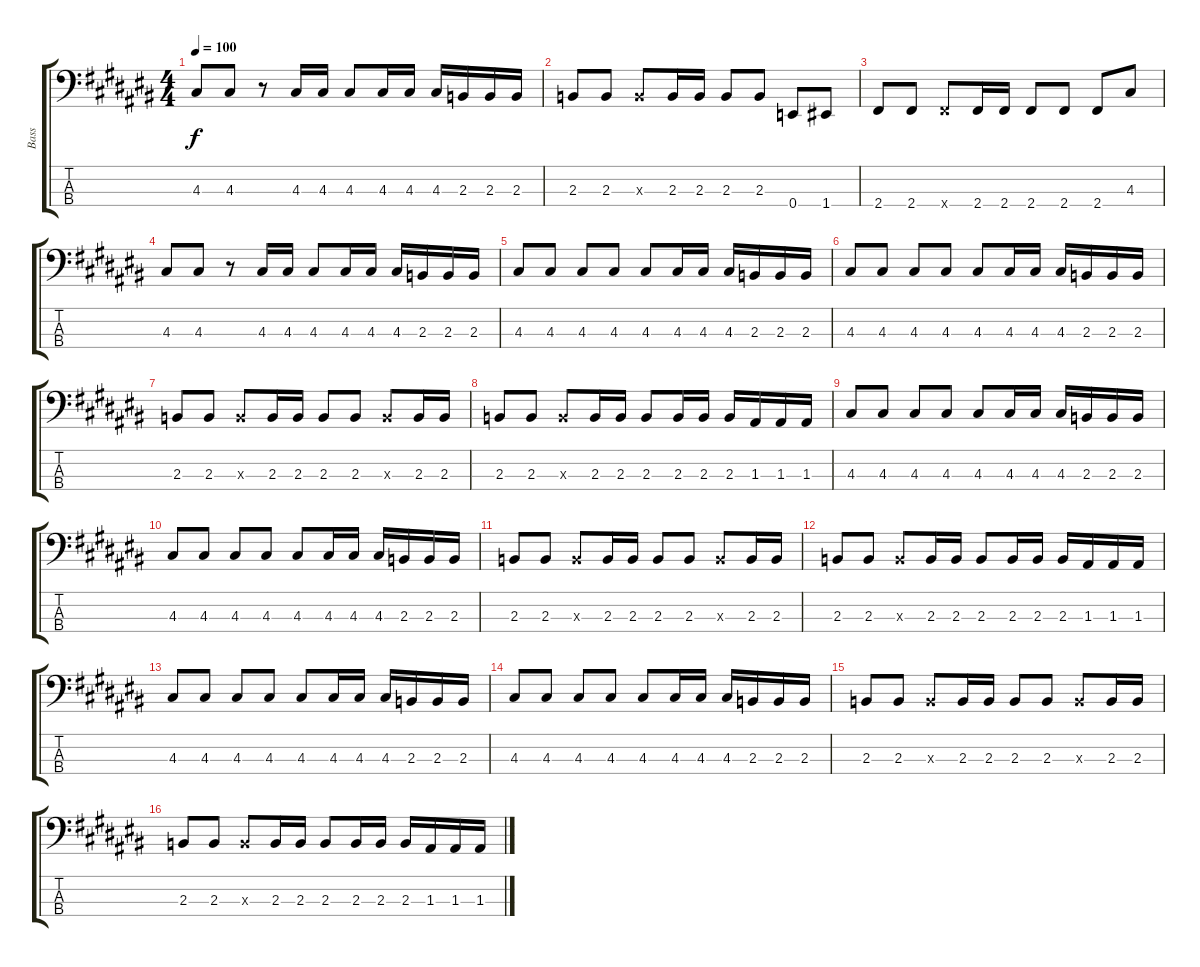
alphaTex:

\track ("Bass" "Bass") {instrument synthbass1}
\staff {score tabs}
\tuning (G2 D2 A1 E1) {hide}
\ts (4 4)
\tempo 100
\clef f4
\ks c#
4.3.8{dy f} 4.3.8 r.8 4.3.16 4.3.16 4.3.8 4.3.16 4.3.16 4.3.16 2.3.16 2.3.16 2.3.16 |
2.3.8 2.3.8 2.3{x}.8 2.3.16 2.3.16 2.3.8 2.3.8 0.4.8 1.4.8 |
2.4.8 2.4.8 2.4{x}.8 2.4.16 2.4.16 2.4.8 2.4.8 2.4.8 4.3.8 |
4.3.8 4.3.8 r.8 4.3.16 4.3.16 4.3.8 4.3.16 4.3.16 4.3.16 2.3.16 2.3.16 2.3.16 |
4.3.8 4.3.8 4.3.8 4.3.8 4.3.8 4.3.16 4.3.16 4.3.16 2.3.16 2.3.16 2.3.16 |
4.3.8 4.3.8 4.3.8 4.3.8 4.3.8 4.3.16 4.3.16 4.3.16 2.3.16 2.3.16 2.3.16 |
2.3.8 2.3.8 2.3{x}.8 2.3.16 2.3.16 2.3.8 2.3.8 2.3{x}.8 2.3.16 2.3.16 |
2.3.8 2.3.8 2.3{x}.8 2.3.16 2.3.16 2.3.8 2.3.16 2.3.16 2.3.16 1.3.16 1.3.16 1.3.16 |
4.3.8 4.3.8 4.3.8 4.3.8 4.3.8 4.3.16 4.3.16 4.3.16 2.3.16 2.3.16 2.3.16 |
4.3.8 4.3.8 4.3.8 4.3.8 4.3.8 4.3.16 4.3.16 4.3.16 2.3.16 2.3.16 2.3.16 |
2.3.8 2.3.8 2.3{x}.8 2.3.16 2.3.16 2.3.8 2.3.8 2.3{x}.8 2.3.16 2.3.16 |
2.3.8 2.3.8 2.3{x}.8 2.3.16 2.3.16 2.3.8 2.3.16 2.3.16 2.3.16 1.3.16 1.3.16 1.3.16 |
4.3.8 4.3.8 4.3.8 4.3.8 4.3.8 4.3.16 4.3.16 4.3.16 2.3.16 2.3.16 2.3.16 |
4.3.8 4.3.8 4.3.8 4.3.8 4.3.8 4.3.16 4.3.16 4.3.16 2.3.16 2.3.16 2.3.16 |
2.3.8 2.3.8 2.3{x}.8 2.3.16 2.3.16 2.3.8 2.3.8 2.3{x}.8 2.3.16 2.3.16 |
2.3.8 2.3.8 2.3{x}.8 2.3.16 2.3.16 2.3.8 2.3.16 2.3.16 2.3.16 1.3.16 1.3.16 1.3.16
